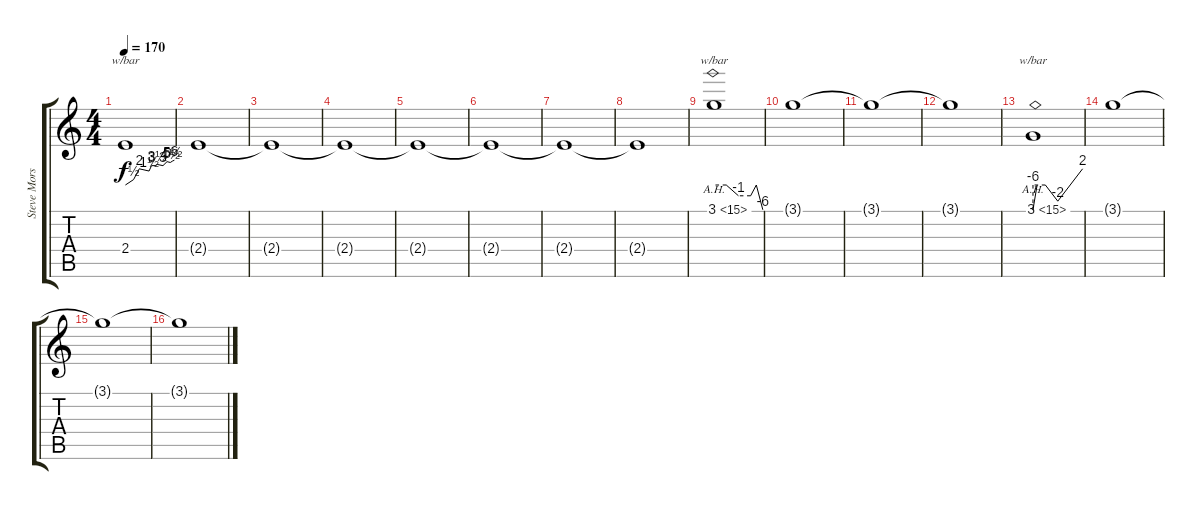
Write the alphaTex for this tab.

\track ("Steve Morse" "Steve Mors") {instrument overdrivenguitar}
\staff {score tabs}
\tuning (E4 B3 G3 D3 A2 E2) {hide}
\ts (4 4)
\tempo 170
\clef g2
\ks c
2.4.1{tbe (custom default 0 0 10 2 17 8 29 6 32 12 37 12 39 14 46 12 51 20 55 18 58 22 60 24) dy f} |
2.4{t}.1 |
2.4{t}.1 |
2.4{t}.1 |
2.4{t}.1 |
2.4{t}.1 |
2.4{t}.1 |
2.4{t}.1 |
3.1{ah 12}.1{tbe (custom default 0 0 15 0 30 -4 45 -4 52 0 60 -24)} |
3.1{t}.1 |
3.1{t}.1 |
3.1{t}.1 |
3.1{ah 12}.1{tbe (custom default 0 -24 5 0 15 0 30 -8 60 8)} |
3.1{t}.1 |
3.1{t}.1 |
3.1{t}.1
